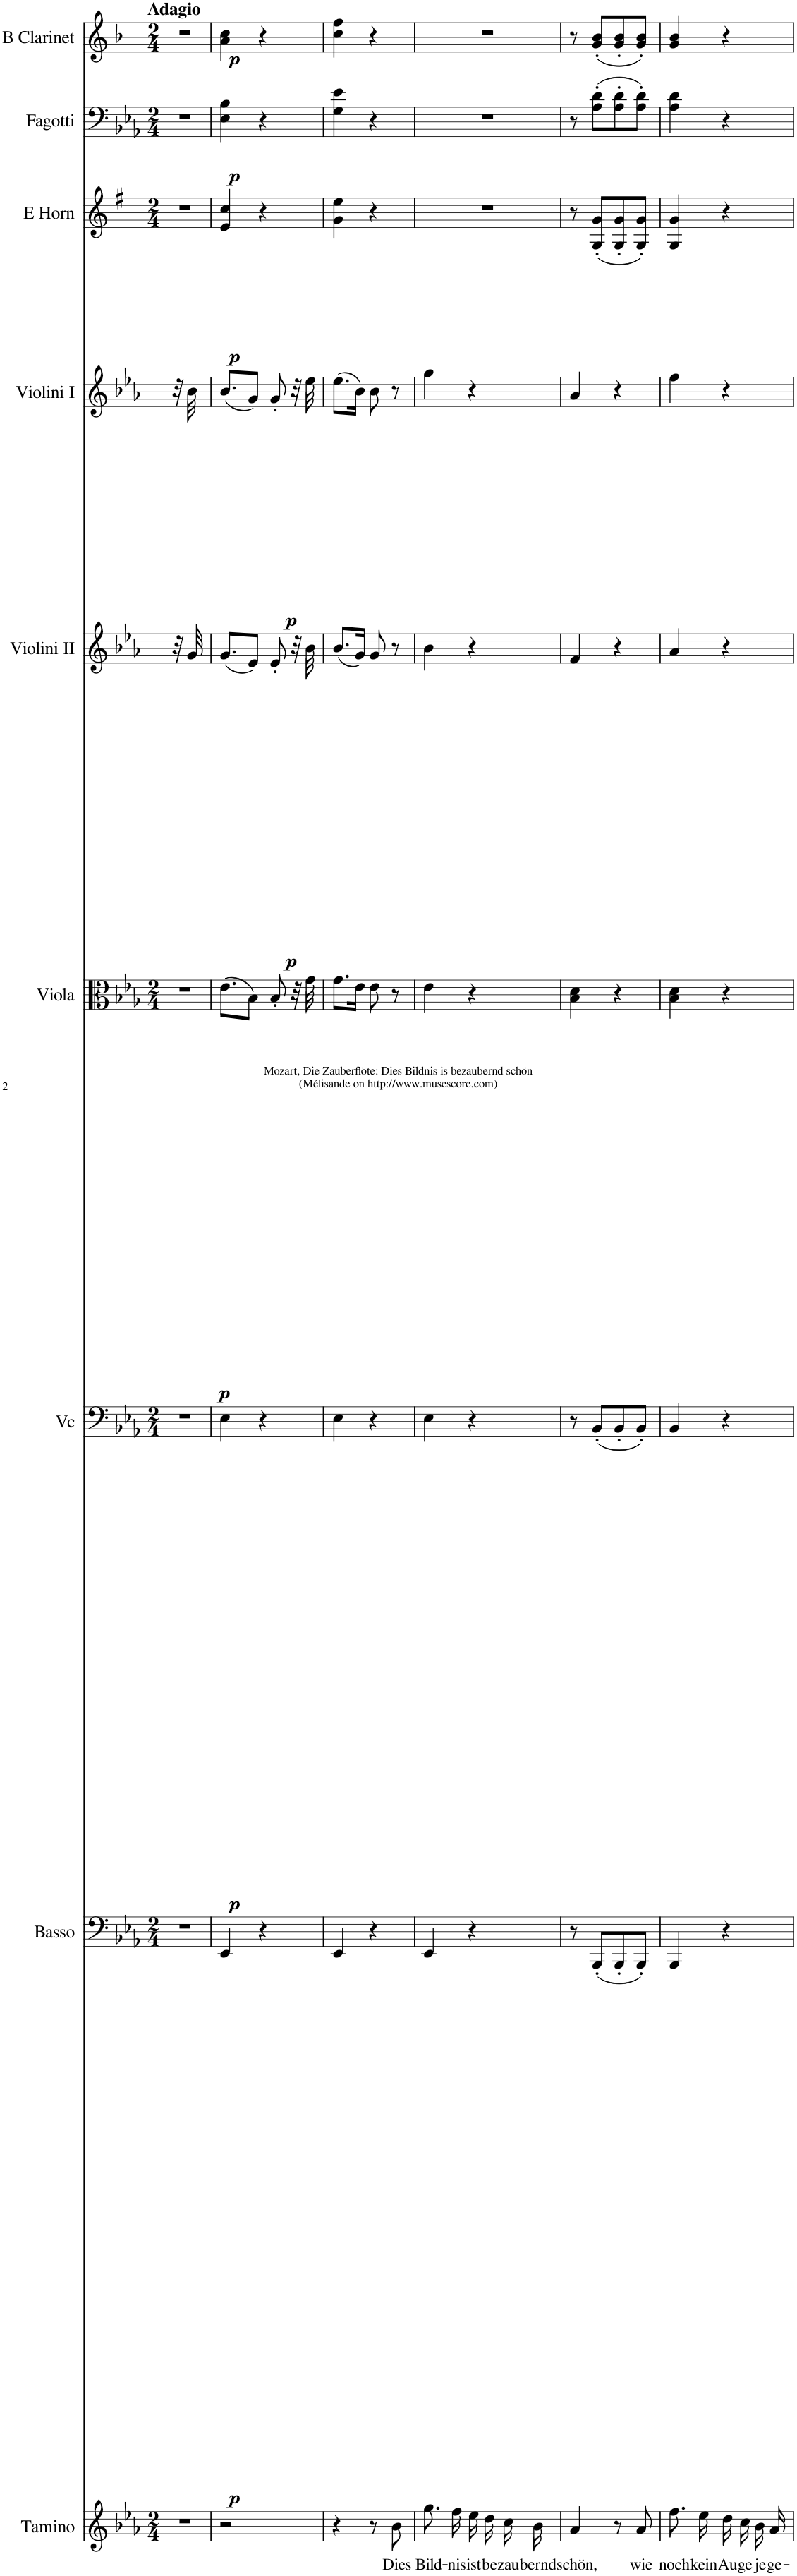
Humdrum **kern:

**kern	**text	**kern	**dynam	**kern	**dynam	**kern	**dynam	**kern	**dynam	**kern	**dynam	**kern	**dynam	**kern	**dynam	**kern	**dynam
*part9	*part9	*part8	*part8	*part7	*part7	*part6	*part6	*part5	*part5	*part4	*part4	*part3	*part3	*part2	*part2	*part1	*part1
*staff9	*staff9	*staff8	*staff8	*staff7	*staff7	*staff6	*staff6	*staff5	*staff5	*staff4	*staff4	*staff3	*staff3	*staff2	*staff2	*staff1	*staff1
*I"Tamino	*	*I"Basso	*	*I"Vc	*	*I"Viola	*	*I"Violini II	*	*I"Violini I	*	*I"E Horn	*	*I"Fagotti	*	*I"B Clarinet	*
*I'Tamino	*	*I'Bs	*	*I'Vc	*	*I'Vla	*	*I'Vln II	*	*I'Vln I	*	*I'Hn.	*	*I'Fg	*	*I'B Cl.	*
*clefG2	*	*clefF4	*	*clefF4	*	*clefC3	*	*clefG2	*	*clefG2	*	*clefG2	*	*clefF4	*	*clefG2	*
*	*	*Trd7c12	*	*	*	*	*	*	*	*	*	*Trd5c9	*	*	*	*Trd1c2	*
*k[b-e-a-]	*	*k[b-e-a-]	*	*k[b-e-a-]	*	*k[b-e-a-]	*	*k[b-e-a-]	*	*k[b-e-a-]	*	*k[f#]	*	*k[b-e-a-]	*	*k[b-]	*
*M2/4	*	*M2/4	*	*M2/4	*	*M2/4	*	*	*	*	*	*M2/4	*	*M2/4	*	*M2/4	*
=1	=1	=1	=1	=1	=1	=1	=1	=1	=1	=1	=1	=1	=1	=1	=1	=1	=1
!	!	!	!	!	!	!	!	!	!	!	!	!	!	!	!	!LO:TX:a:B:t=Adagio	!
2r	.	2r	.	2r	.	2r	.	32r	.	32r	.	2r	.	2r	.	2r	.
!	!	!	!	!	!	!	!	!	!LO:DY:b	!	!LO:DY:b	!	!	!	!	!	!
.	.	.	.	.	.	.	.	32g/	p	32b-\	p	.	.	.	.	.	.
.	.	.	.	.	.	.	.	4..ryy	.	4..ryy	.	.	.	.	.	.	.
=2	=2	=2	=2	=2	=2	=2	=2	=2	=2	=2	=2	=2	=2	=2	=2	=2	=2
!	!	!	!LO:DY:b	!	!LO:DY:b	!	!LO:DY:b	!	!	!	!	!	!LO:DY:b	!	!LO:DY:b	!	!LO:DY:b
2r	.	4EE-/	p	4E-\	p	(8.e-\L	p	(8.g/L	.	(8.b-/L	.	4e/ 4cc/	p	4E-\ 4B-\	p	4a\ 4cc\	p
.	.	.	.	.	.	8B-\J)	.	8e-/J)	.	8g/J)	.	.	.	.	.	.	.
.	.	4r	.	4r	.	.	.	.	.	.	.	4r	.	4r	.	4r	.
.	.	.	.	.	.	8B-'/	.	8e-'/	.	8g'/	.	.	.	.	.	.	.
.	.	.	.	.	.	32r	.	32r	.	32r	.	.	.	.	.	.	.
.	.	.	.	.	.	32g\	.	32b-\	.	32ee-\	.	.	.	.	.	.	.
=3	=3	=3	=3	=3	=3	=3	=3	=3	=3	=3	=3	=3	=3	=3	=3	=3	=3
4r	.	4EE-/	.	4E-\	.	8.g\L	.	(8.b-/L	.	(8.ee-\L	.	4g\ 4ee\	.	4G\ 4e-\	.	4cc\ 4ff\	.
.	.	.	.	.	.	16e-\Jk	.	16g/Jk)	.	16b-\Jk)	.	.	.	.	.	.	.
8r	.	4r	.	4r	.	8e-\	.	8g/	.	8b-\	.	4r	.	4r	.	4r	.
!	!LO:LY:b	!	!	!	!	!	!	!	!	!	!	!	!	!	!	!	!
8b-\	Dies	.	.	.	.	8r	.	8r	.	8r	.	.	.	.	.	.	.
=4	=4	=4	=4	=4	=4	=4	=4	=4	=4	=4	=4	=4	=4	=4	=4	=4	=4
!	!LO:LY:b	!	!	!	!	!	!	!	!	!	!	!	!	!	!	!	!
8.gg\L	Bild-	4EE-/	.	4E-\	.	4e-\	.	4b-\	.	4gg\	.	2r	.	2r	.	2r	.
!	!LO:LY:b	!	!	!	!	!	!	!	!	!	!	!	!	!	!	!	!
16ff\Jk	-nis	.	.	.	.	.	.	.	.	.	.	.	.	.	.	.	.
!	!LO:LY:b	!	!	!	!	!	!	!	!	!	!	!	!	!	!	!	!
16ee-\LL	ist	4r	.	4r	.	4r	.	4r	.	4r	.	.	.	.	.	.	.
!	!LO:LY:b	!	!	!	!	!	!	!	!	!	!	!	!	!	!	!	!
16dd\J	be-	.	.	.	.	.	.	.	.	.	.	.	.	.	.	.	.
!	!LO:LY:b	!	!	!	!	!	!	!	!	!	!	!	!	!	!	!	!
16cc\L	-zau-	.	.	.	.	.	.	.	.	.	.	.	.	.	.	.	.
!	!LO:LY:b	!	!	!	!	!	!	!	!	!	!	!	!	!	!	!	!
16b-\JJ	-bernd	.	.	.	.	.	.	.	.	.	.	.	.	.	.	.	.
=5	=5	=5	=5	=5	=5	=5	=5	=5	=5	=5	=5	=5	=5	=5	=5	=5	=5
!	!LO:LY:b	!	!	!	!	!	!	!	!	!	!	!	!	!	!	!	!
4a-/	schön,	8r	.	8r	.	4B-\ 4d\	.	4f/	.	4a-/	.	8r	.	8r	.	8r	.
.	.	(8BBB-'/L	.	(8BB-'/L	.	.	.	.	.	.	.	(8G/' 8g/'L	.	(8A-\' 8d\'L	.	(8g/' 8b-/'L	.
8r	.	8BBB-'/	.	8BB-'/	.	4r	.	4r	.	4r	.	8G/' 8g/'	.	8A-\' 8d\'	.	8g/' 8b-/'	.
!	!LO:LY:b	!	!	!	!	!	!	!	!	!	!	!	!	!	!	!	!
8a-/	wie	8BBB-'/J)	.	8BB-'/J)	.	.	.	.	.	.	.	8G/' 8g/'J)	.	8A-\' 8d\'J)	.	8g/' 8b-/'J)	.
=6	=6	=6	=6	=6	=6	=6	=6	=6	=6	=6	=6	=6	=6	=6	=6	=6	=6
!	!LO:LY:b	!	!	!	!	!	!	!	!	!	!	!	!	!	!	!	!
8.ff\L	noch	4BBB-/	.	4BB-/	.	4B-\ 4d\	.	4a-/	.	4ff\	.	4G/ 4g/	.	4A-\ 4d\	.	4g/ 4b-/	.
!	!LO:LY:b	!	!	!	!	!	!	!	!	!	!	!	!	!	!	!	!
16ee-\Jk	kein	.	.	.	.	.	.	.	.	.	.	.	.	.	.	.	.
!	!LO:LY:b	!	!	!	!	!	!	!	!	!	!	!	!	!	!	!	!
16dd\LL	Au-	4r	.	4r	.	4r	.	4r	.	4r	.	4r	.	4r	.	4r	.
!	!LO:LY:b	!	!	!	!	!	!	!	!	!	!	!	!	!	!	!	!
16cc\J	-ge	.	.	.	.	.	.	.	.	.	.	.	.	.	.	.	.
!	!LO:LY:b	!	!	!	!	!	!	!	!	!	!	!	!	!	!	!	!
16b-\L	je	.	.	.	.	.	.	.	.	.	.	.	.	.	.	.	.
!	!LO:LY:b	!	!	!	!	!	!	!	!	!	!	!	!	!	!	!	!
16a-\JJ	ge-	.	.	.	.	.	.	.	.	.	.	.	.	.	.	.	.
=	=	=	=	=	=	=	=	=	=	=	=	=	=	=	=	=	=
*-	*-	*-	*-	*-	*-	*-	*-	*-	*-	*-	*-	*-	*-	*-	*-	*-	*-
